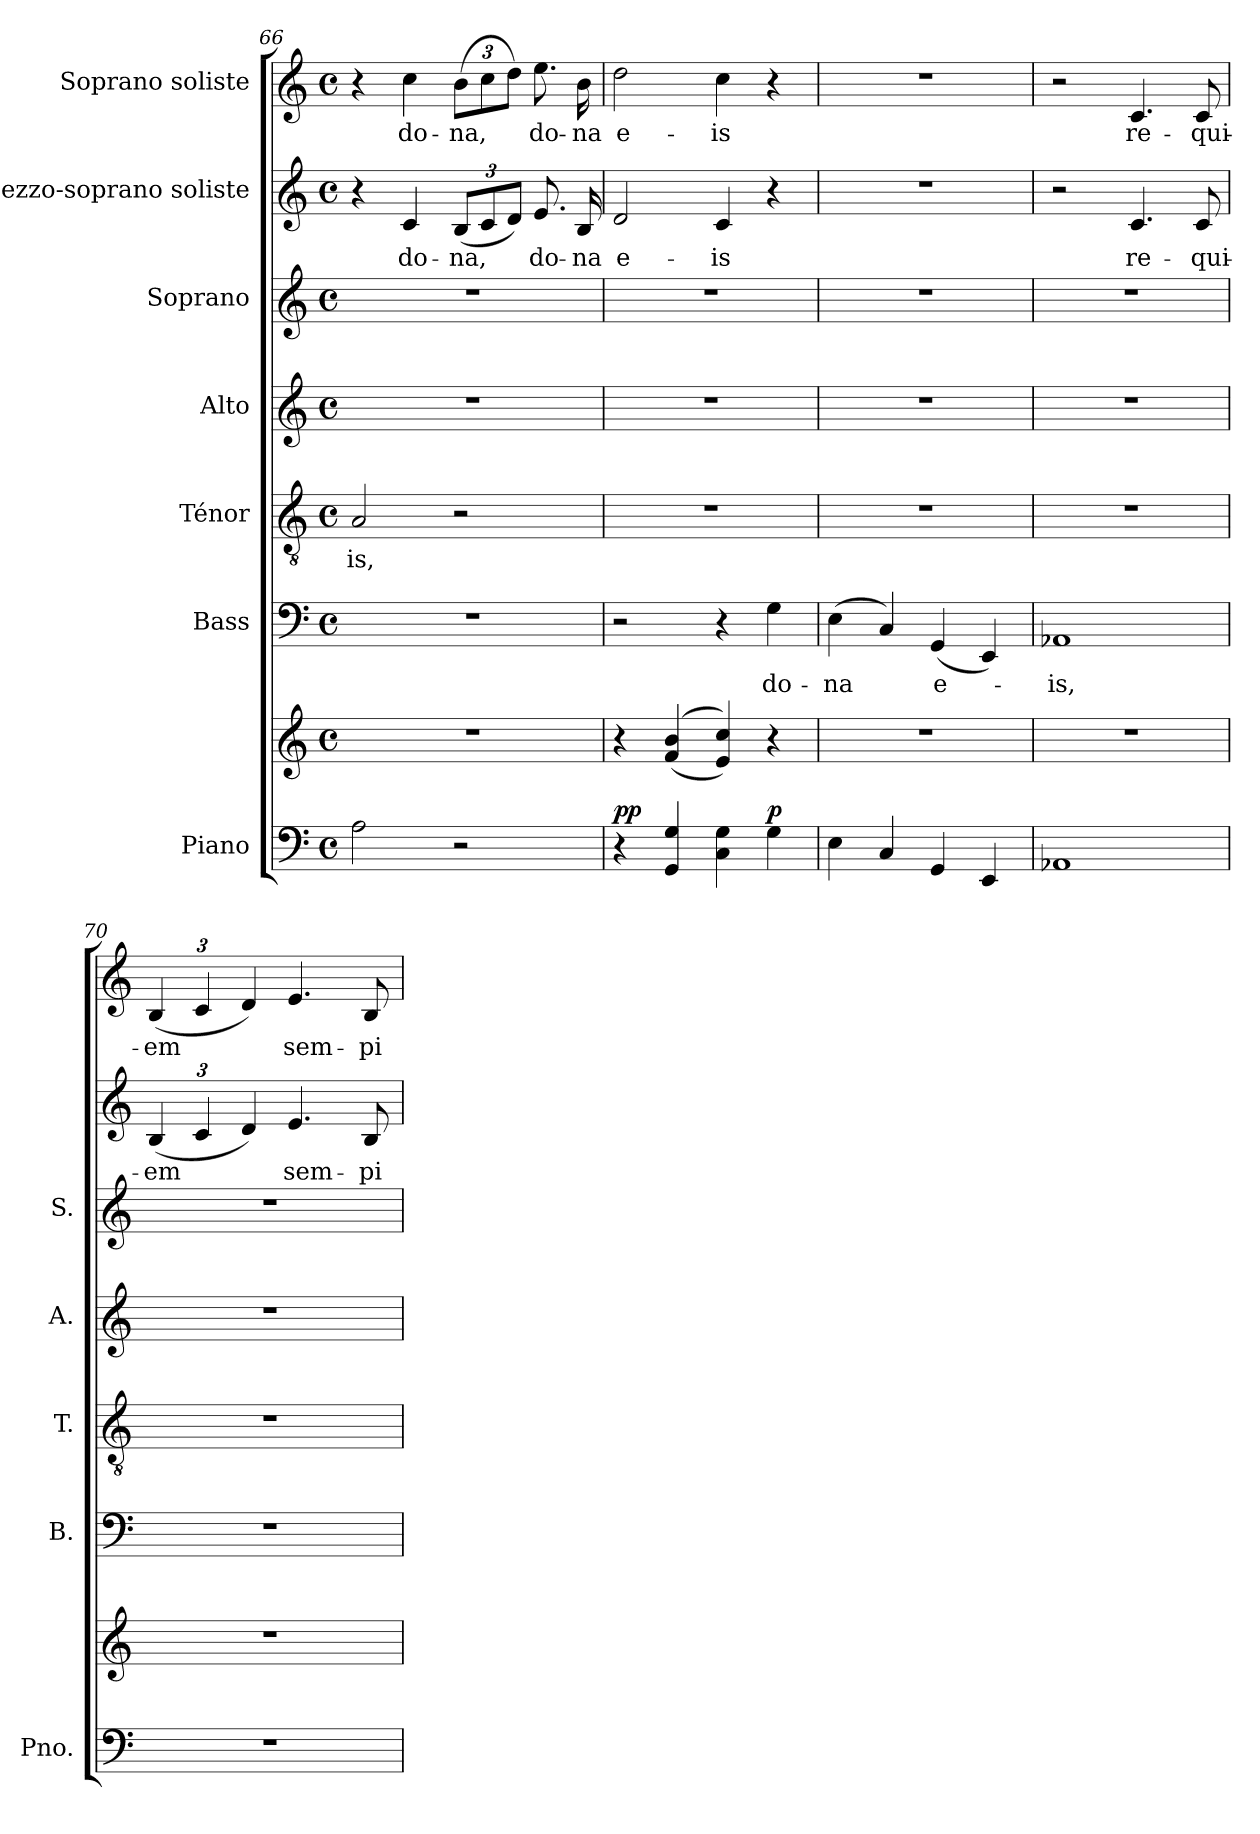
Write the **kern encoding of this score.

**kern	**kern	**dynam	**kern	**text	**kern	**text	**kern	**kern	**kern	**text	**kern	**text
*part7	*part7	*part7	*part6	*part6	*part5	*part5	*part4	*part3	*part2	*part2	*part1	*part1
*staff8	*staff7	*staff7/8	*staff6	*staff6	*staff5	*staff5	*staff4	*staff3	*staff2	*staff2	*staff1	*staff1
*I"Piano	*	*	*I"Bass	*	*I"Ténor	*	*I"Alto	*I"Soprano	*I"Mezzo-soprano soliste	*	*I"Soprano soliste	*
*I'Pno.	*	*	*I'B.	*	*I'T.	*	*I'A.	*I'S.	*	*	*	*
*clefF4	*clefG2	*	*clefF4	*	*clefGv2	*	*clefG2	*clefG2	*clefG2	*	*clefG2	*
*k[]	*k[]	*	*k[]	*	*k[]	*	*k[]	*k[]	*k[]	*	*k[]	*
*M4/4	*M4/4	*	*M4/4	*	*M4/4	*	*M4/4	*M4/4	*M4/4	*	*M4/4	*
*met(c)	*met(c)	*	*met(c)	*	*met(c)	*	*met(c)	*met(c)	*met(c)	*	*met(c)	*
=66	=66	=66	=66	=66	=66	=66	=66	=66	=66	=66	=66	=66
2A\	1r	.	1r	.	2A/	-is,	1r	1r	4r	.	4r	.
.	.	.	.	.	.	.	.	.	4c/	do-	4cc\	do-
*	*	*	*	*	*	*	*	*	*Xbrackettup	*	*Xbrackettup	*
2r	.	.	.	.	2r	.	.	.	(>12B/L	-na,	(12b\L	-na,
.	.	.	.	.	.	.	.	.	12c/	.	12cc\	.
.	.	.	.	.	.	.	.	.	12d/J)	.	12dd\J)	.
.	.	.	.	.	.	.	.	.	8.e/	do-	8.ee\	do-
.	.	.	.	.	.	.	.	.	16B/	-na	16b\	-na
=67	=67	=67	=67	=67	=67	=67	=67	=67	=67	=67	=67	=67
!	!	!LO:DY:a=2	!	!	!	!	!	!	!	!	!	!
4r	4r	pp	2r	.	1r	.	1r	1r	2d/	e-	2dd\	e-
4GG/ 4G/	((4f/ 4b/	.	.	.	.	.	.	.	.	.	.	.
4C\ 4G\	4e/ 4cc/))	.	4r	.	.	.	.	.	4c/	-is	4cc\	-is
!	!	!LO:DY:a=2	!	!	!	!	!	!	!	!	!	!
4G\	4r	p	4G\	do-	.	.	.	.	4r	.	4r	.
!!LO:PB:g=z
=68	=68	=68	=68	=68	=68	=68	=68	=68	=68	=68	=68	=68
4E\	1r	.	(4E\	-na	1r	.	1r	1r	1r	.	1r	.
4C/	.	.	4C/)	.	.	.	.	.	.	.	.	.
4GG/	.	.	(>4GG/	e-	.	.	.	.	.	.	.	.
4EE/	.	.	4EE/)	.	.	.	.	.	.	.	.	.
=69	=69	=69	=69	=69	=69	=69	=69	=69	=69	=69	=69	=69
1AA-X	1r	.	1AA-X	-is,	1r	.	1r	1r	2r	.	2r	.
.	.	.	.	.	.	.	.	.	4.c/	re-	4.c/	re-
.	.	.	.	.	.	.	.	.	8c/	-qui-	8c/	-qui-
=70	=70	=70	=70	=70	=70	=70	=70	=70	=70	=70	=70	=70
1r	1r	.	1r	.	1r	.	1r	1r	(>6B/	-em	(>6B/	-em
.	.	.	.	.	.	.	.	.	6c/	.	6c/	.
.	.	.	.	.	.	.	.	.	6d/)	.	6d/)	.
.	.	.	.	.	.	.	.	.	4.e/	sem-	4.e/	sem-
.	.	.	.	.	.	.	.	.	8B/	-pi-	8B/	-pi-
=	=	=	=	=	=	=	=	=	=	=	=	=
*-	*-	*-	*-	*-	*-	*-	*-	*-	*-	*-	*-	*-
